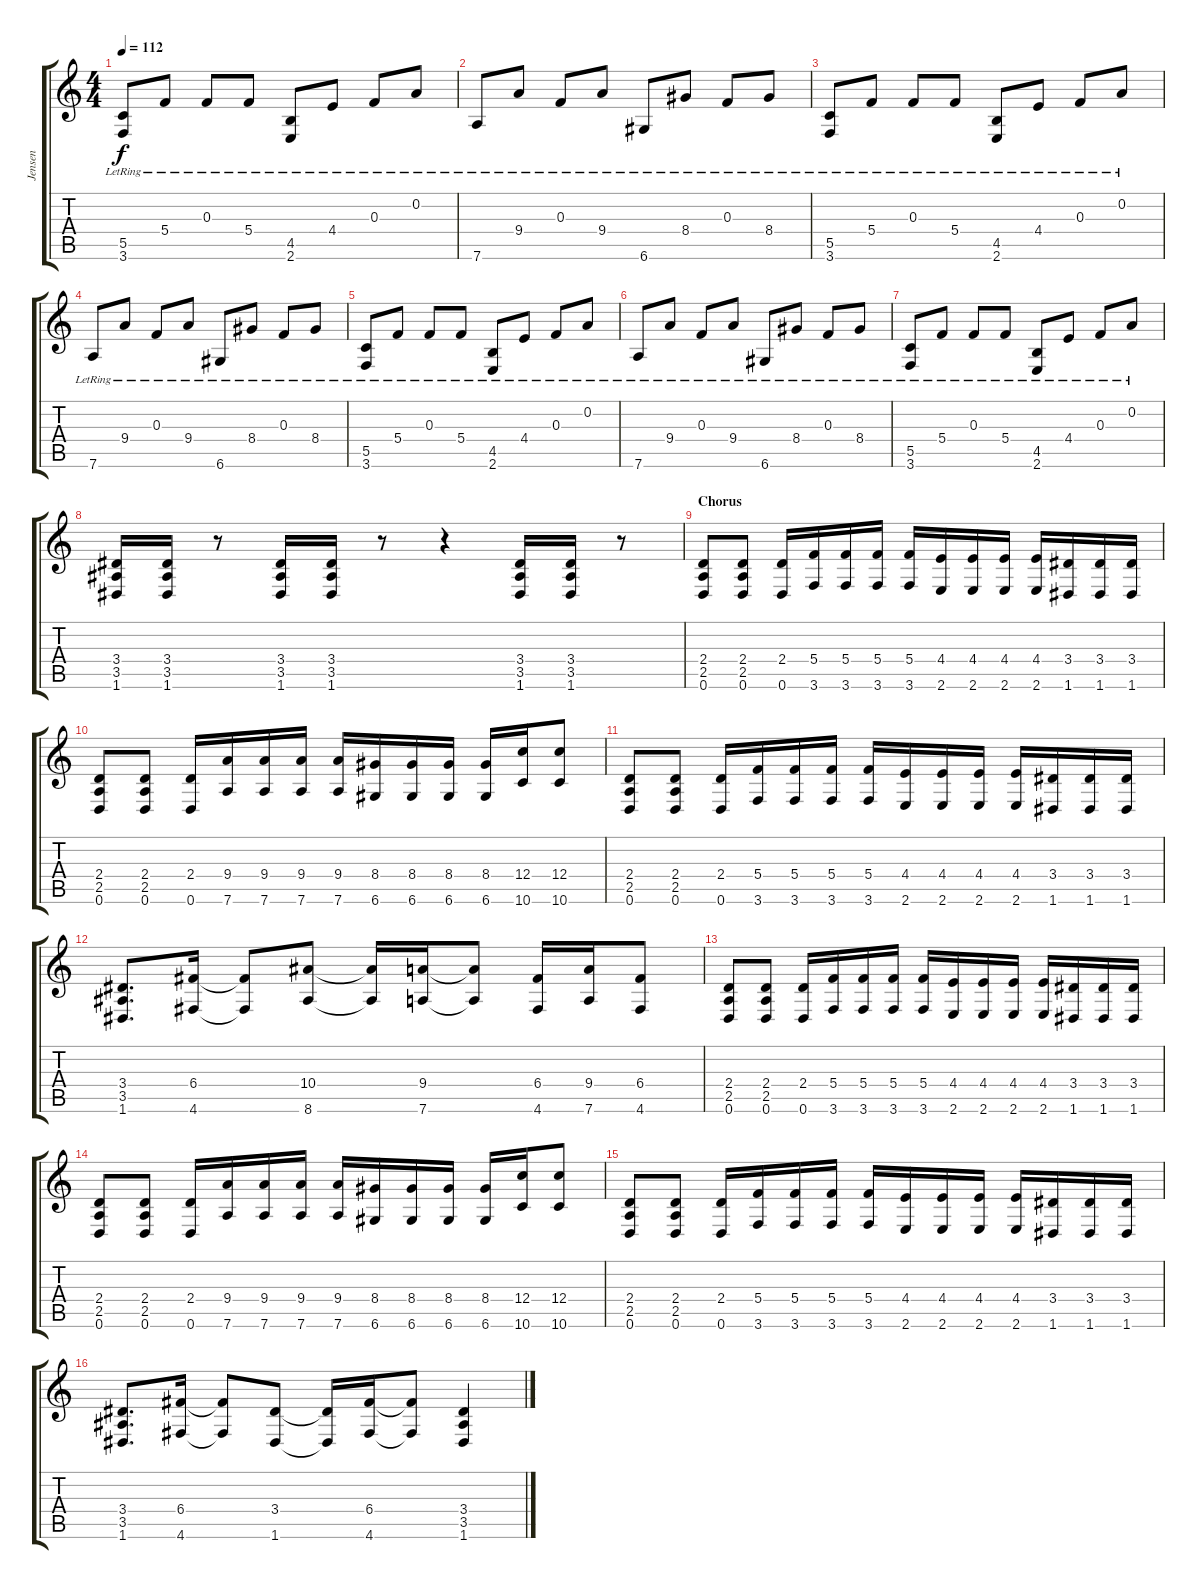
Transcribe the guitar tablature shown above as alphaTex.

\track ("Jensen" "Jensen") {instrument distortionguitar}
\staff {score tabs}
\tuning (D4 A3 F3 C3 G2 D2) {hide}
\ts (4 4)
\tempo 112
\clef g2
\ks c
(5.5{lr} 3.6{lr}).8{dy f} 5.4{lr}.8 0.3{lr}.8 5.4{lr}.8 (4.5{lr} 2.6{lr}).8 4.4{lr}.8 0.3{lr}.8 0.2{lr}.8 |
7.6{lr}.8 9.4{lr}.8 0.3{lr}.8 9.4{lr}.8 6.6{lr}.8 8.4{lr}.8 0.3{lr}.8 8.4{lr}.8 |
(5.5{lr} 3.6{lr}).8 5.4{lr}.8 0.3{lr}.8 5.4{lr}.8 (4.5{lr} 2.6{lr}).8 4.4{lr}.8 0.3{lr}.8 0.2{lr}.8 |
7.6{lr}.8 9.4{lr}.8 0.3{lr}.8 9.4{lr}.8 6.6{lr}.8 8.4{lr}.8 0.3{lr}.8 8.4{lr}.8 |
(5.5{lr} 3.6{lr}).8 5.4{lr}.8 0.3{lr}.8 5.4{lr}.8 (4.5{lr} 2.6{lr}).8 4.4{lr}.8 0.3{lr}.8 0.2{lr}.8 |
7.6{lr}.8 9.4{lr}.8 0.3{lr}.8 9.4{lr}.8 6.6{lr}.8 8.4{lr}.8 0.3{lr}.8 8.4{lr}.8 |
(5.5{lr} 3.6{lr}).8 5.4{lr}.8 0.3{lr}.8 5.4{lr}.8 (4.5{lr} 2.6{lr}).8 4.4{lr}.8 0.3{lr}.8 0.2{lr}.8 |
(3.4 3.5 1.6).16 (3.4 3.5 1.6).16 r.8 (3.4 3.5 1.6).16 (3.4 3.5 1.6).16 r.8 r.4 (3.4 3.5 1.6).16 (3.4 3.5 1.6).16 r.8 |
\section ("" "Chorus")
(2.4 2.5 0.6).8 (2.4 2.5 0.6).8 (2.4 0.6).16 (5.4 3.6).16 (5.4 3.6).16 (5.4 3.6).16 (5.4 3.6).16 (4.4 2.6).16 (4.4 2.6).16 (4.4 2.6).16 (4.4 2.6).16 (3.4 1.6).16 (3.4 1.6).16 (3.4 1.6).16 |
(2.4 2.5 0.6).8 (2.4 2.5 0.6).8 (2.4 0.6).16 (9.4 7.6).16 (9.4 7.6).16 (9.4 7.6).16 (9.4 7.6).16 (8.4 6.6).16 (8.4 6.6).16 (8.4 6.6).16 (8.4 6.6).16 (12.4 10.6).16 (12.4 10.6).8 |
(2.4 2.5 0.6).8 (2.4 2.5 0.6).8 (2.4 0.6).16 (5.4 3.6).16 (5.4 3.6).16 (5.4 3.6).16 (5.4 3.6).16 (4.4 2.6).16 (4.4 2.6).16 (4.4 2.6).16 (4.4 2.6).16 (3.4 1.6).16 (3.4 1.6).16 (3.4 1.6).16 |
(3.4 3.5 1.6).8{d} (6.4 4.6).16 (6.4{t} 4.6{t}).8 (10.4 8.6).8 (10.4{t} 8.6{t}).16 (9.4 7.6).16 (9.4{t} 7.6{t}).8 (6.4 4.6).16 (9.4 7.6).16 (6.4 4.6).8 |
(2.4 2.5 0.6).8 (2.4 2.5 0.6).8 (2.4 0.6).16 (5.4 3.6).16 (5.4 3.6).16 (5.4 3.6).16 (5.4 3.6).16 (4.4 2.6).16 (4.4 2.6).16 (4.4 2.6).16 (4.4 2.6).16 (3.4 1.6).16 (3.4 1.6).16 (3.4 1.6).16 |
(2.4 2.5 0.6).8 (2.4 2.5 0.6).8 (2.4 0.6).16 (9.4 7.6).16 (9.4 7.6).16 (9.4 7.6).16 (9.4 7.6).16 (8.4 6.6).16 (8.4 6.6).16 (8.4 6.6).16 (8.4 6.6).16 (12.4 10.6).16 (12.4 10.6).8 |
(2.4 2.5 0.6).8 (2.4 2.5 0.6).8 (2.4 0.6).16 (5.4 3.6).16 (5.4 3.6).16 (5.4 3.6).16 (5.4 3.6).16 (4.4 2.6).16 (4.4 2.6).16 (4.4 2.6).16 (4.4 2.6).16 (3.4 1.6).16 (3.4 1.6).16 (3.4 1.6).16 |
(3.4 3.5 1.6).8{d} (6.4 4.6).16 (6.4{t} 4.6{t}).8 (3.4 1.6).8 (3.4{t} 1.6{t}).16 (6.4 4.6).16 (6.4{t} 4.6{t}).8 (3.4 3.5 1.6).4
